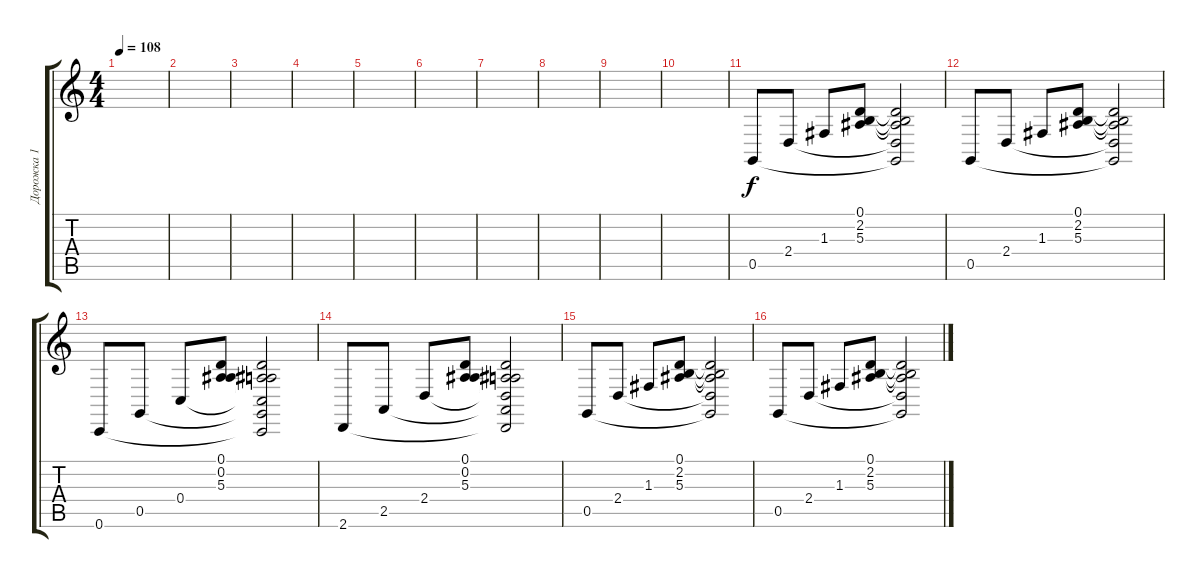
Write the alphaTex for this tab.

\track ("Дорожка 1" "Дорожка 1") {instrument electricgrandpiano}
\staff {score tabs}
\tuning (D4 A3 F3 C3 G2 C2) {hide}
\ts (4 4)
\tempo 108
\clef g2
\ks c
|
|
|
|
|
|
|
|
|
|
0.5.8 2.4.8 1.3.8 (0.1 2.2 5.3).8 (0.1{t} 2.2{t} 5.3{t} 2.4{t} 0.5{t}).2 |
0.5.8 2.4.8 1.3.8 (0.1 2.2 5.3).8 (0.1{t} 2.2{t} 5.3{t} 2.4{t} 0.5{t}).2 |
0.6.8 0.5.8 0.4.8 (0.1 0.2 5.3).8 (0.1{t} 0.2{t} 5.3{t} 0.4{t} 0.5{t} 0.6{t}).2 |
2.6.8 2.5.8 2.4.8 (0.1 0.2 5.3).8 (0.1{t} 0.2{t} 5.3{t} 2.4{t} 2.5{t} 2.6{t}).2 |
0.5.8 2.4.8 1.3.8 (0.1 2.2 5.3).8 (0.1{t} 2.2{t} 5.3{t} 2.4{t} 0.5{t}).2 |
0.5.8 2.4.8 1.3.8 (0.1 2.2 5.3).8 (0.1{t} 2.2{t} 5.3{t} 2.4{t} 0.5{t}).2
